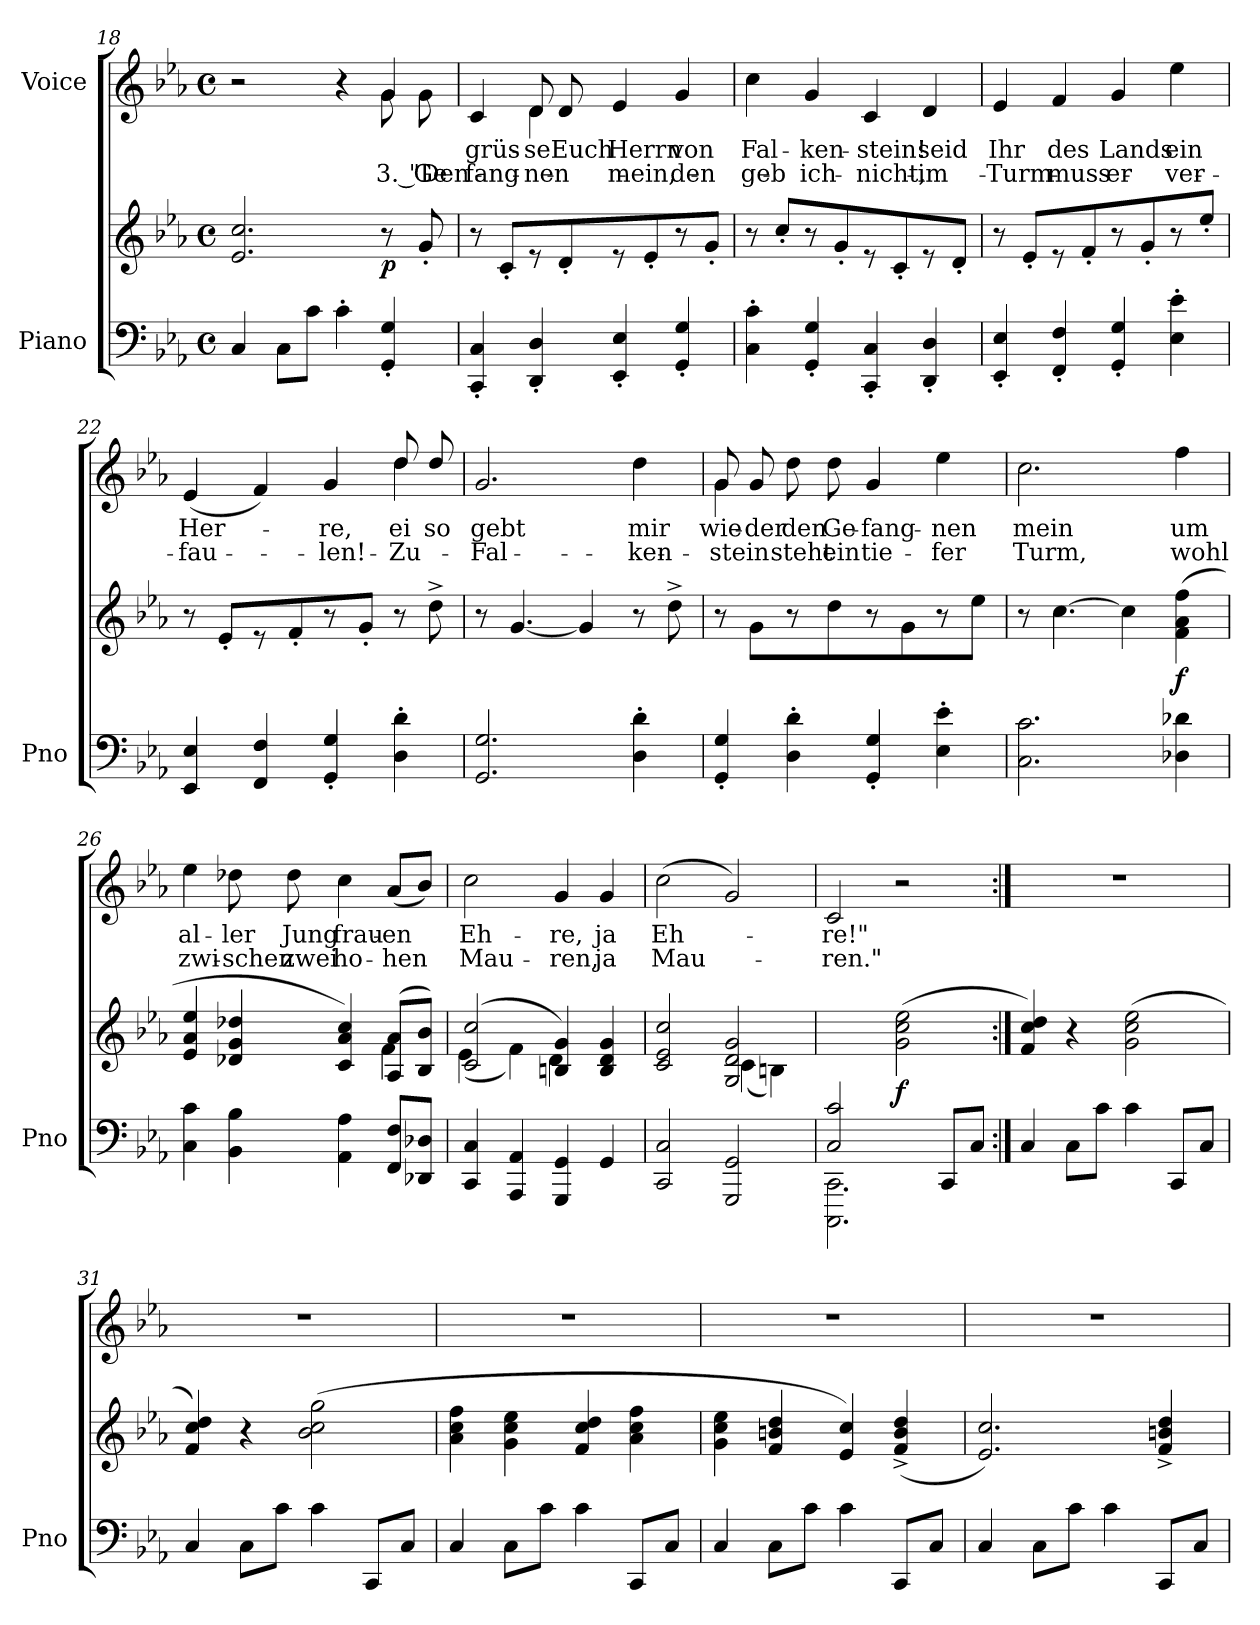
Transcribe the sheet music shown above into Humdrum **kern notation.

**kern	**kern	**dynam	**kern	**text	**text
*part2	*part2	*part2	*part1	*part1	*part1
*staff3	*staff2	*staff2/3	*staff1	*staff1	*staff1
*I"Piano	*	*	*I"Voice	*	*
*I'Pno	*	*	*	*	*
*clefF4	*clefG2	*	*clefG2	*	*
*k[b-e-a-]	*k[b-e-a-]	*	*k[b-e-a-]	*	*
*M4/4	*M4/4	*	*M4/4	*	*
*met(c)	*met(c)	*	*met(c)	*	*
=18	=18	=18	=18	=18	=18
*	*	*	*^	*	*
4C/	2.e-/ 2.cc/	.	2r	2.ryy	.	.
8C\L	.	.	.	.	.	.
8c\J	.	.	.	.	.	.
4c'\	.	.	4r	.	.	.
!	!	!	!	!	!LO:LY:b	!
!	!	!LO:DY:b	!	!	!	!LO:LY:b
4GG/' 4G/'	8r	p	4g/	8g\	.	3. "Den
!	!	!	!	!	!	!LO:LY:b
.	8g'/	.	.	8g\	.	Ge -
!!LO:PB:g=z	!!
=19	=19	=19	=19	=19	=19	=19
!	!	!	!	!	!LO:LY:b	!LO:LY:b
4CC/' 4C/'	8r	.	4c/	4ryy	grüs-	fang-
.	8c'/L	.	.	.	.	.
!	!	!	!	!	!LO:LY:b	!LO:LY:b
4DD/' 4D/'	8r	.	8d/	4d\	-se	-nen
!	!	!	!	!	!LO:LY:b	!
.	8d'/	.	8d/	.	Euch	.
!	!	!	!	!	!LO:LY:b	!LO:LY:b
4EE-/' 4E-/'	8r	.	4e-/	2ryy	Herrn	mein,
.	8e-'/	.	.	.	.	.
!	!	!	!	!	!LO:LY:b	!LO:LY:b
4GG/' 4G/'	8r	.	4g/	.	von	den
.	8g'/J	.	.	.	.	.
*	*	*	*v	*v	*	*
=20	=20	=20	=20	=20	=20
!	!	!	!	!LO:LY:b	!LO:LY:b
4C\' 4c\'	8r	.	4cc\	Fal-	geb
.	8cc'/L	.	.	.	.
!	!	!	!	!LO:LY:b	!LO:LY:b
4GG/' 4G/'	8r	.	4g/	-ken-	ich
.	8g'/	.	.	.	.
!	!	!	!	!LO:LY:b	!LO:LY:b
4CC/' 4C/'	8r	.	4c/	-stein!	nicht,
.	8c'/	.	.	.	.
!	!	!	!	!LO:LY:b	!LO:LY:b
4DD/' 4D/'	8r	.	4d/	seid	im
.	8d'/J	.	.	.	.
=21	=21	=21	=21	=21	=21
!	!	!	!	!LO:LY:b	!LO:LY:b
4EE-/' 4E-/'	8r	.	4e-/	Ihr	Turm
.	8e-'/L	.	.	.	.
!	!	!	!	!LO:LY:b	!LO:LY:b
4FF/' 4F/'	8r	.	4f/	des	muss
.	8f'/	.	.	.	.
!	!	!	!	!LO:LY:b	!LO:LY:b
4GG/' 4G/'	8r	.	4g/	Lands	er
.	8g'/	.	.	.	.
!	!	!	!	!LO:LY:b	!LO:LY:b
4E-\' 4e-\'	8r	.	4ee-\	ein	ver-
.	8ee-'/J	.	.	.	.
!!LO:LB:g=z
=22	=22	=22	=22	=22	=22
!	!	!	!	!LO:LY:b	!LO:LY:b
*	*	*	*^	*	*
4EE-/ 4E-/	8r	.	(4e-/	2.ryy	Her-	-fau-
.	8e-'/L	.	.	.	.	.
4FF/ 4F/	8r	.	4f/)	.	.	.
.	8f'/	.	.	.	.	.
!	!	!	!	!	!LO:LY:b	!LO:LY:b
4GG/' 4G/'	8r	.	4g/	.	-re,	-len!
.	8g'/J	.	.	.	.	.
!	!	!	!	!	!LO:LY:b	!LO:LY:b
4D\' 4d\'	8r	.	8dd/	4dd\	ei	-Zu
!	!	!	!	!	!LO:LY:b	!
.	8dd^\	.	8dd/	.	so	.
*	*	*	*v	*v	*	*
!!LO:LB:g=z
=23	=23	=23	=23	=23	=23
!	!	!	!	!LO:LY:b	!LO:LY:b
2.GG/ 2.G/	8r	.	2.g/	gebt	Fal-
.	[4.g/	.	.	.	.
.	4g/]	.	.	.	.
!	!	!	!	!LO:LY:b	!LO:LY:b
4D\' 4d\'	8r	.	4dd\	mir	-ken-
.	8dd^\	.	.	.	.
=24	=24	=24	=24	=24	=24
!	!	!	!	!LO:LY:b	!LO:LY:b
*	*	*	*^	*	*
4GG/' 4G/'	8r	.	8g/	4g\	wie-	-stein
!	!	!	!	!	!LO:LY:b	!
.	8g\L	.	8g/	.	-der	.
!	!	!	!	!	!LO:LY:b	!LO:LY:b
4D\' 4d\'	8r	.	8dd\	2.ryy	den	steht
!	!	!	!	!	!LO:LY:b	!LO:LY:b
.	8dd\	.	8dd\	.	Ge-	ein
!	!	!	!	!	!LO:LY:b	!LO:LY:b
4GG/' 4G/'	8r	.	4g/	.	-fang-	tie-
.	8g\	.	.	.	.	.
!	!	!	!	!	!LO:LY:b	!LO:LY:b
4E-\' 4e-\'	8r	.	4ee-\	.	-nen	-fer
.	8ee-\J	.	.	.	.	.
*	*	*	*v	*v	*	*
=25	=25	=25	=25	=25	=25
!	!	!	!	!LO:LY:b	!LO:LY:b
2.C\ 2.c\	8r	.	2.cc\	mein	Turm,
.	[4.cc\	.	.	.	.
.	4cc\]	.	.	.	.
!	!	!LO:DY:b	!	!LO:LY:b	!LO:LY:b
4D-X\ 4d-X\	(4f\ 4a-\ 4ff\	f	4ff\	um	wohl
=26	=26	=26	=26	=26	=26
*	*^	*	*	*	*
!	!	!	!	!	!LO:LY:b	!LO:LY:b
4C\ 4c\	4e-/ 4a-/ 4ee-/	2.ryy	.	4ee-\	al-	zwi-
!	!	!	!	!	!LO:LY:b	!LO:LY:b
4BB-\ 4B-\	4d-X/ 4g/ 4dd-X/	.	.	8dd-X\	-ler	-schen
!	!	!	!	!	!LO:LY:b	!LO:LY:b
.	.	.	.	8dd-\	Jung	zwei
!	!	!	!	!	!LO:LY:b	!LO:LY:b
4AA-\ 4A-\	4c/ 4a-/ 4cc/)	.	.	4cc\	frau-	ho-
!	!	!	!	!	!LO:LY:b	!LO:LY:b
8FF/ 8F/L	(8A-/ 8a-/L	4f\	.	(8a-/L	-en	-hen
8DD-X/ 8D-X/J	8B-/ 8b-/J)	.	.	8b-/J)	.	.
!!LO:LB:g=z
=27	=27	=27	=27	=27	=27	=27
!	!	!	!	!	!LO:LY:b	!LO:LY:b
4CC/ 4C/	(2c/ 2cc/	(4e-\	.	2cc\	Eh-	Mau-
4AAA-/ 4AA-/	.	4f\)	.	.	.	.
!	!	!	!	!	!LO:LY:b	!LO:LY:b
4GGG/ 4GG/	4Bn/ 4g/)	4d\	.	4g/	-re,	-ren,
!	!	!	!	!	!LO:LY:b	!LO:LY:b
4GG/	4B/ 4d/ 4g/	4ryy	.	4g/	ja	ja
=28	=28	=28	=28	=28	=28	=28
!	!	!	!	!	!LO:LY:b	!LO:LY:b
2CC/ 2C/	2c/ 2e-/ 2cc/	2ryy	.	(2cc\	Eh-	Mau-
2GGG/ 2GG/	2G/ 2d/ 2g/	(4c\	.	2g/)	.	.
.	.	4Bn\)	.	.	.	.
=29	=29	=29	=29	=29	=29	=29
*^	*	*	*	*	*	*
!	!	!	!	!	!	!LO:LY:b	!LO:LY:b
*	*	*v	*v	*	*	*	*
2C/ 2c/	2.CCC\ 2.CC\	2ryy	.	2c/	-re!"	-ren."
!	!	!	!LO:DY:b	!	!	!
2ryy	.	(2g\ 2cc\ 2ee-\	f	2r	.	.
.	8CC/L	.	.	.	.	.
.	8C/J	.	.	.	.	.
*v	*v	*	*	*	*	*
=30:|!	=30:|!	=30:|!	=30:|!	=30:|!	=30:|!
4C/	4f/ 4cc/ 4dd/)	.	1r	.	.
8C\L	4r	.	.	.	.
8c\J	.	.	.	.	.
4c\	(2g\ 2cc\ 2ee-\	.	.	.	.
8CC/L	.	.	.	.	.
8C/J	.	.	.	.	.
=31	=31	=31	=31	=31	=31
4C/	4f/ 4cc/ 4dd/)	.	1r	.	.
8C\L	4r	.	.	.	.
8c\J	.	.	.	.	.
4c\	(2b-\ 2cc\ 2gg\	.	.	.	.
8CC/L	.	.	.	.	.
8C/J	.	.	.	.	.
!!LO:PB:g=z
=32	=32	=32	=32	=32	=32
4C/	4a-\ 4cc\ 4ff\	.	1r	.	.
8C\L	4g\ 4cc\ 4ee-\	.	.	.	.
8c\J	.	.	.	.	.
4c\	4f/ 4cc/ 4dd/	.	.	.	.
8CC/L	4a-\ 4cc\ 4ff\	.	.	.	.
8C/J	.	.	.	.	.
=33	=33	=33	=33	=33	=33
4C/	4g\ 4cc\ 4ee-\	.	1r	.	.
8C\L	4f/ 4bn/ 4dd/	.	.	.	.
8c\J	.	.	.	.	.
4c\	4e-/ 4cc/)	.	.	.	.
8CC/L	(4f/^ 4b/^ 4dd/^	.	.	.	.
8C/J	.	.	.	.	.
=34	=34	=34	=34	=34	=34
4C/	2.e-/ 2.cc/)	.	1r	.	.
8C\L	.	.	.	.	.
8c\J	.	.	.	.	.
4c\	.	.	.	.	.
8CC/L	4f/^ 4bn/^ 4dd/^	.	.	.	.
8C/J	.	.	.	.	.
=	=	=	=	=	=
*-	*-	*-	*-	*-	*-
